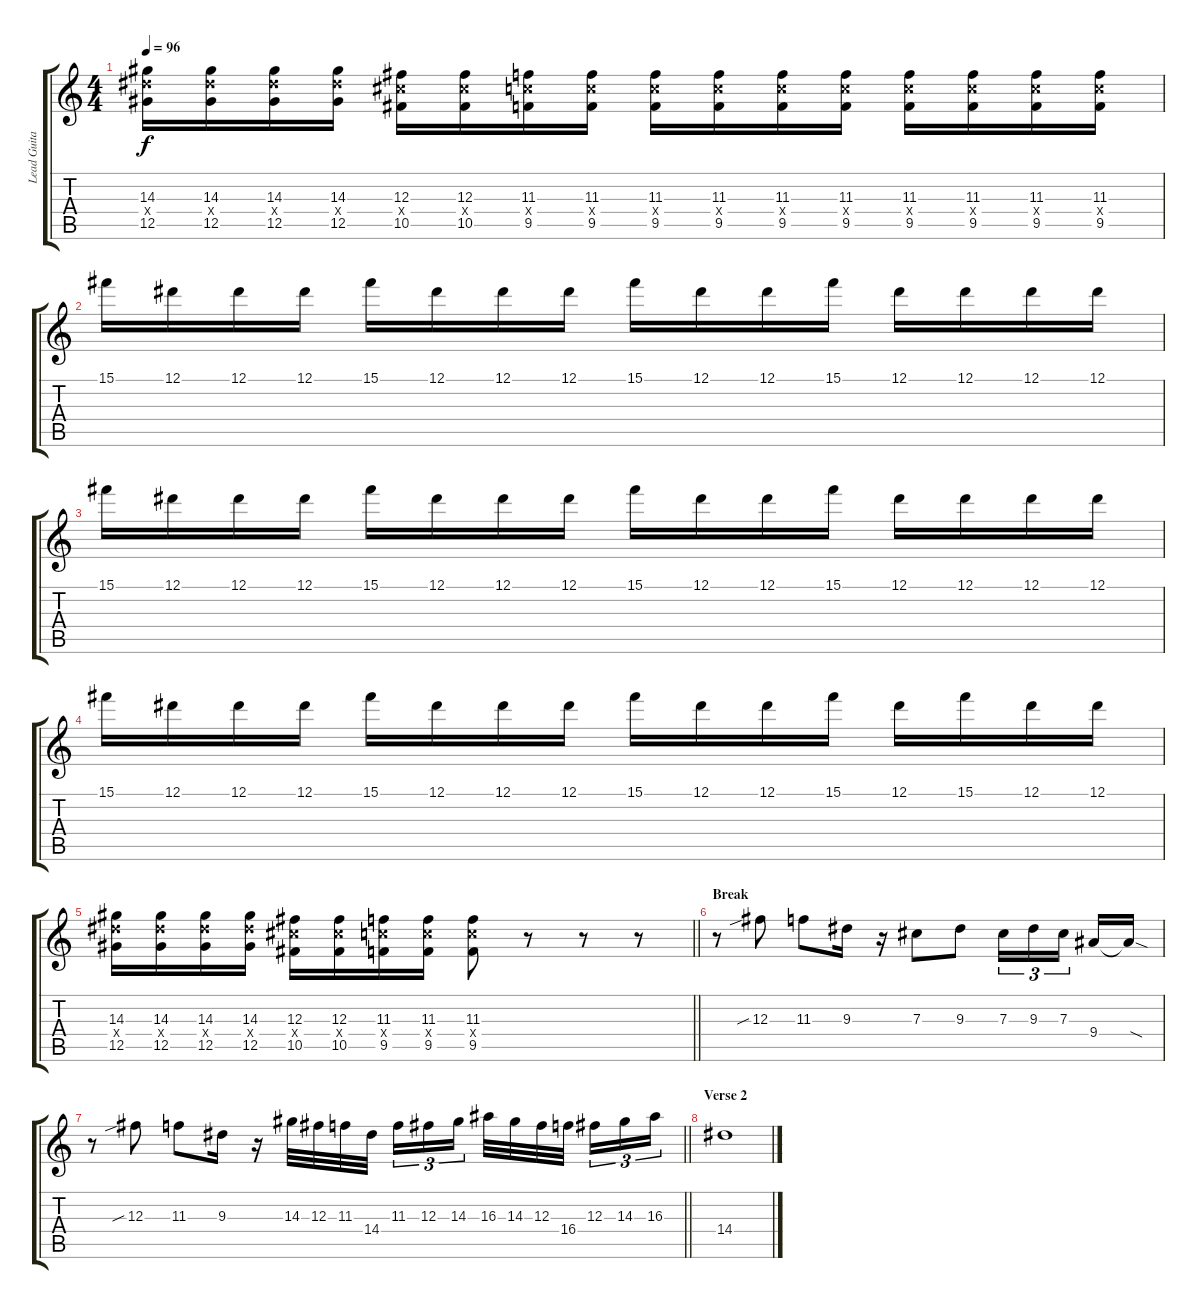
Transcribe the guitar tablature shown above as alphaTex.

\track ("Lead Guitar" "Lead Guita") {instrument distortionguitar}
\staff {score tabs}
\tuning (Eb4 Bb3 Gb3 Db3 Ab2 Db2) {hide}
\ts (4 4)
\tempo 96
\clef g2
\ks c
(14.3 14.4{x} 12.5).16{dy f} (14.3 14.4{x} 12.5).16 (14.3 14.4{x} 12.5).16 (14.3 14.4{x} 12.5).16 (12.3 12.4{x} 10.5).16 (12.3 12.4{x} 10.5).16 (11.3 11.4{x} 9.5).16 (11.3 11.4{x} 9.5).16 (11.3 11.4{x} 9.5).16 (11.3 11.4{x} 9.5).16 (11.3 11.4{x} 9.5).16 (11.3 11.4{x} 9.5).16 (11.3 11.4{x} 9.5).16 (11.3 11.4{x} 9.5).16 (11.3 11.4{x} 9.5).16 (11.3 11.4{x} 9.5).16 |
15.1.16 12.1.16 12.1.16 12.1.16 15.1.16 12.1.16 12.1.16 12.1.16 15.1.16 12.1.16 12.1.16 15.1.16 12.1.16 12.1.16 12.1.16 12.1.16 |
15.1.16 12.1.16 12.1.16 12.1.16 15.1.16 12.1.16 12.1.16 12.1.16 15.1.16 12.1.16 12.1.16 15.1.16 12.1.16 12.1.16 12.1.16 12.1.16 |
15.1.16 12.1.16 12.1.16 12.1.16 15.1.16 12.1.16 12.1.16 12.1.16 15.1.16 12.1.16 12.1.16 15.1.16 12.1.16 15.1.16 12.1.16 12.1.16 |
\barLineRight lightlight
(14.3 14.4{x} 12.5).16 (14.3 14.4{x} 12.5).16 (14.3 14.4{x} 12.5).16 (14.3 14.4{x} 12.5).16 (12.3 12.4{x} 10.5).16 (12.3 12.4{x} 10.5).16 (11.3 11.4{x} 9.5).16 (11.3 11.4{x} 9.5).16 (11.3 11.4{x} 9.5).8 r.8 r.8 r.8 |
\section ("" "Break")
r.8 12.3{sib}.8 11.3.8 9.3.16 r.16 7.3.8 9.3.8 7.3.16{tu (3 2)} 9.3.16{tu (3 2)} 7.3.16{tu (3 2) beam splitsecondary} 9.4.16 9.4{sod t}.16 |
\barLineRight lightlight
r.8 12.3{sib}.8 11.3.8 9.3.16 r.16 14.3.32 12.3.32 11.3.32 14.4.32{beam splitsecondary} 11.3.16{tu (3 2)} 12.3.16{tu (3 2)} 14.3.16{tu (3 2)} 16.3.32 14.3.32 12.3.32 16.4.32{beam splitsecondary} 12.3.16{tu (3 2)} 14.3.16{tu (3 2)} 16.3.16{tu (3 2)} |
\section ("" "Verse 2")
14.4.1
